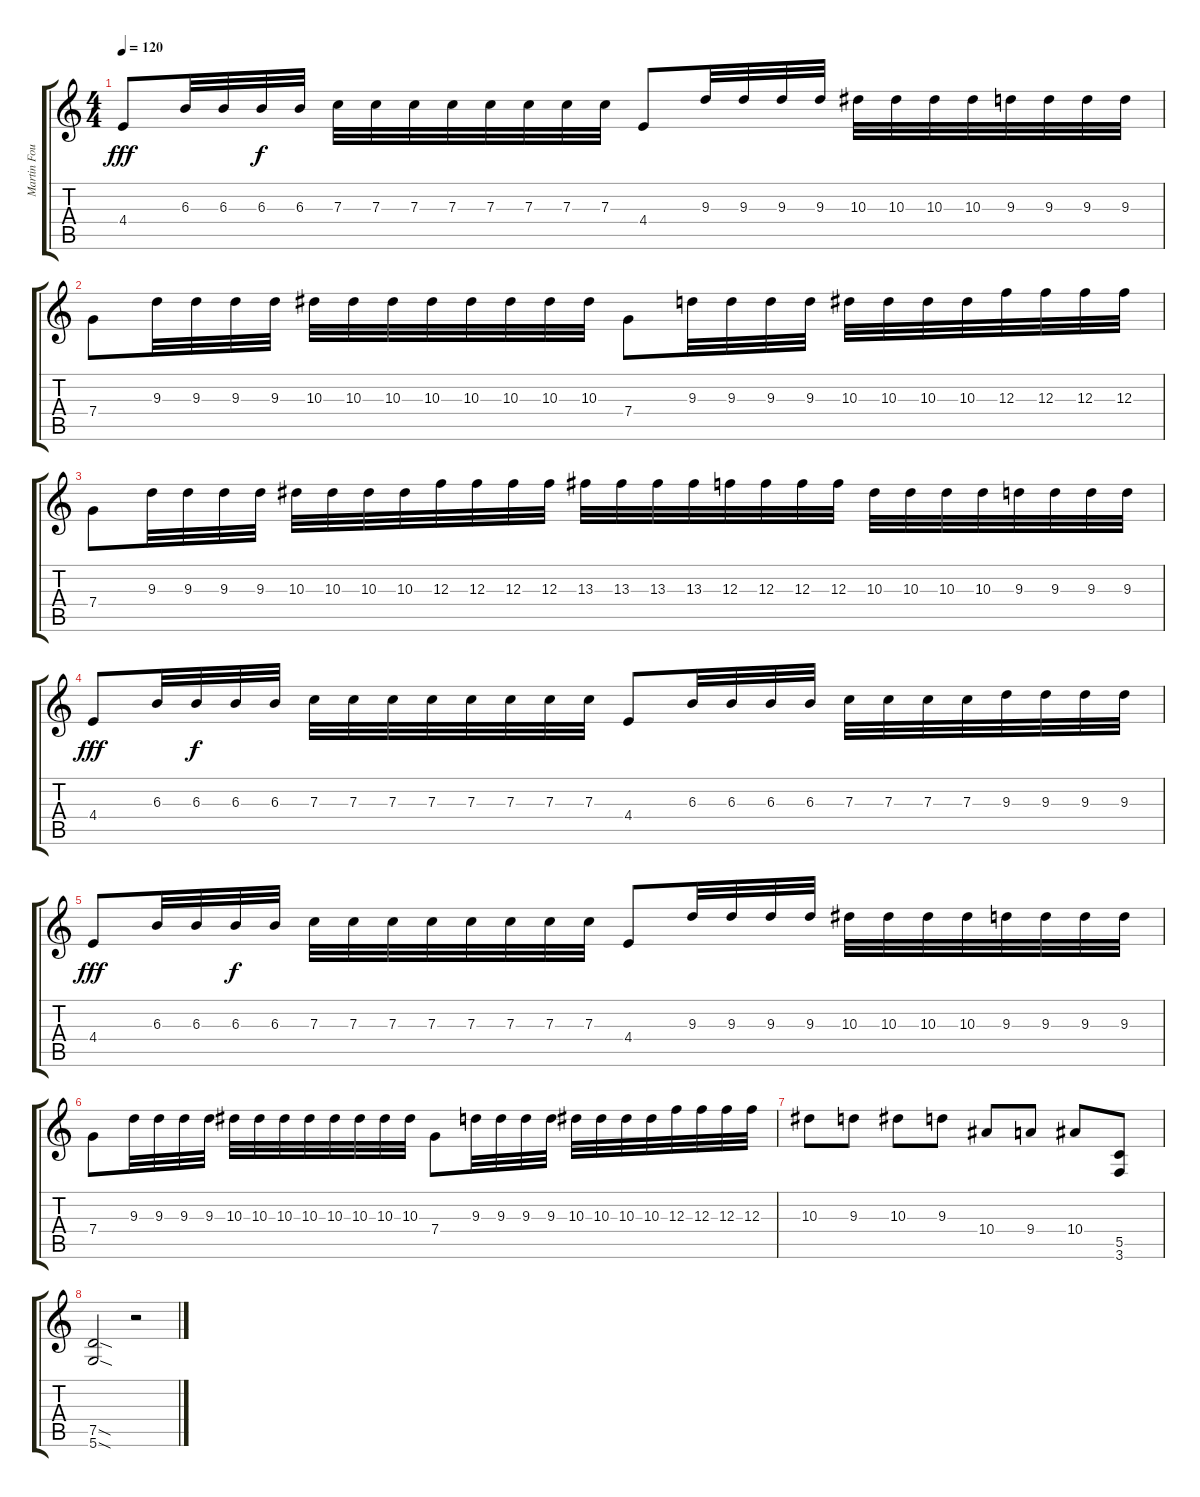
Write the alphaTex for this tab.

\track ("Martin Foul" "Martin Fou") {instrument distortionguitar}
\staff {score tabs}
\tuning (D4 A3 F3 C3 G2 D2) {hide}
\ts (4 4)
\tempo 120
\clef g2
\ks c
4.4.8{dy fff} 6.3.32 6.3.32 6.3.32{dy f} 6.3.32 7.3.32 7.3.32 7.3.32 7.3.32 7.3.32 7.3.32 7.3.32 7.3.32 4.4.8 9.3.32 9.3.32 9.3.32 9.3.32 10.3.32 10.3.32 10.3.32 10.3.32 9.3.32 9.3.32 9.3.32 9.3.32 |
7.4.8 9.3.32 9.3.32 9.3.32 9.3.32 10.3.32 10.3.32 10.3.32 10.3.32 10.3.32 10.3.32 10.3.32 10.3.32 7.4.8 9.3.32 9.3.32 9.3.32 9.3.32 10.3.32 10.3.32 10.3.32 10.3.32 12.3.32 12.3.32 12.3.32 12.3.32 |
7.4.8 9.3.32 9.3.32 9.3.32 9.3.32 10.3.32 10.3.32 10.3.32 10.3.32 12.3.32 12.3.32 12.3.32 12.3.32 13.3.32 13.3.32 13.3.32 13.3.32 12.3.32 12.3.32 12.3.32 12.3.32 10.3.32 10.3.32 10.3.32 10.3.32 9.3.32 9.3.32 9.3.32 9.3.32 |
4.4.8{dy fff volume 16 balance 7} 6.3.32 6.3.32{dy f} 6.3.32 6.3.32 7.3.32 7.3.32 7.3.32 7.3.32 7.3.32 7.3.32 7.3.32 7.3.32 4.4.8 6.3.32 6.3.32 6.3.32 6.3.32 7.3.32 7.3.32 7.3.32 7.3.32 9.3.32 9.3.32 9.3.32 9.3.32 |
4.4.8{dy fff} 6.3.32 6.3.32 6.3.32{dy f} 6.3.32 7.3.32 7.3.32 7.3.32 7.3.32 7.3.32 7.3.32 7.3.32 7.3.32 4.4.8 9.3.32 9.3.32 9.3.32 9.3.32 10.3.32 10.3.32 10.3.32 10.3.32 9.3.32 9.3.32 9.3.32 9.3.32 |
7.4.8 9.3.32 9.3.32 9.3.32 9.3.32 10.3.32 10.3.32 10.3.32 10.3.32 10.3.32 10.3.32 10.3.32 10.3.32 7.4.8 9.3.32 9.3.32 9.3.32 9.3.32 10.3.32 10.3.32 10.3.32 10.3.32 12.3.32 12.3.32 12.3.32 12.3.32 |
10.3.8 9.3.8 10.3.8 9.3.8 10.4.8 9.4.8 10.4.8 (5.5 3.6).8 |
(7.5{sod} 5.6{sod}).2 r.2
